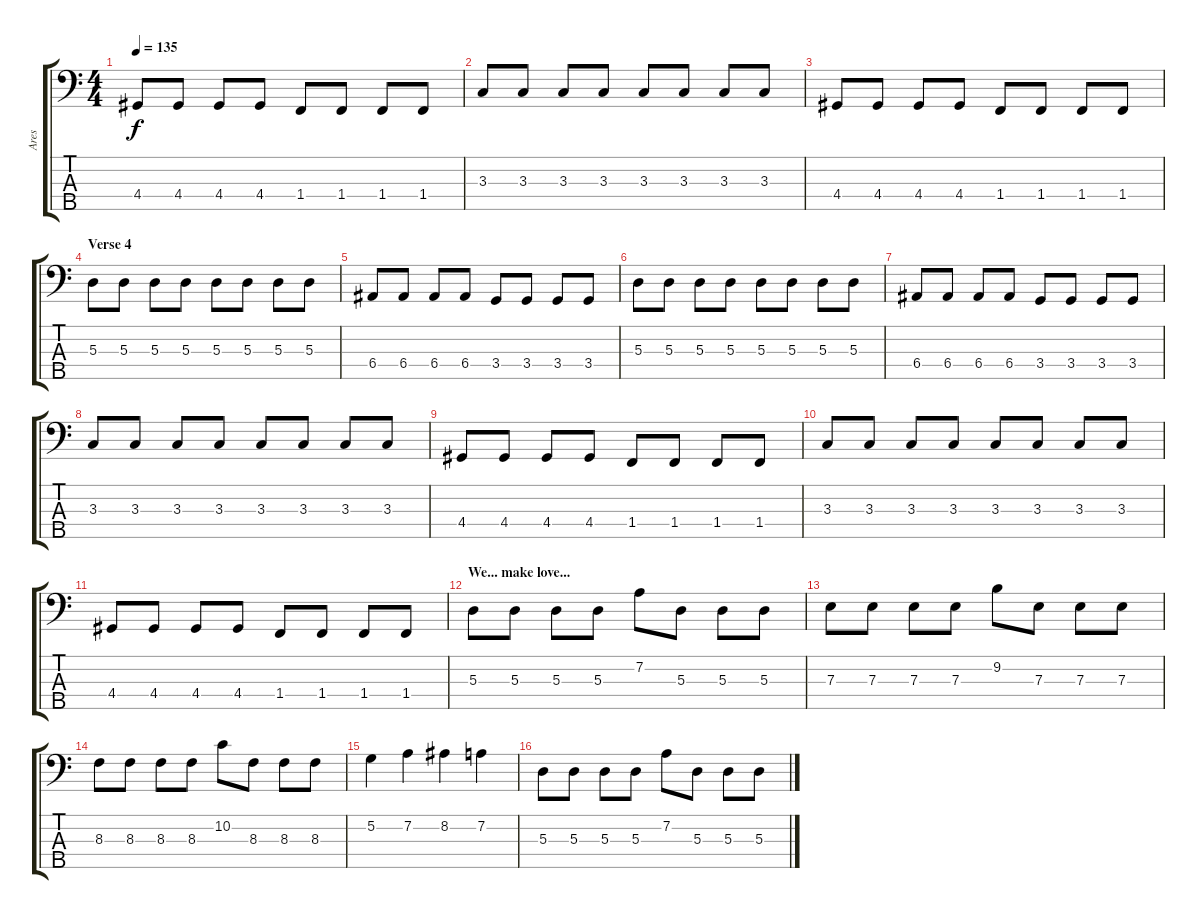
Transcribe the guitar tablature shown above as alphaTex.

\track ("Ares" "Ares") {instrument electricbasspick}
\staff {score tabs}
\tuning (G2 D2 A1 E1 B0) {hide}
\ts (4 4)
\tempo 135
\clef f4
\ks c
4.4.8{dy f} 4.4.8 4.4.8 4.4.8 1.4.8 1.4.8 1.4.8 1.4.8 |
3.3.8 3.3.8 3.3.8 3.3.8 3.3.8 3.3.8 3.3.8 3.3.8 |
4.4.8 4.4.8 4.4.8 4.4.8 1.4.8 1.4.8 1.4.8 1.4.8 |
\section ("" "Verse 4")
5.3.8 5.3.8 5.3.8 5.3.8 5.3.8 5.3.8 5.3.8 5.3.8 |
6.4.8 6.4.8 6.4.8 6.4.8 3.4.8 3.4.8 3.4.8 3.4.8 |
5.3.8 5.3.8 5.3.8 5.3.8 5.3.8 5.3.8 5.3.8 5.3.8 |
6.4.8 6.4.8 6.4.8 6.4.8 3.4.8 3.4.8 3.4.8 3.4.8 |
3.3.8 3.3.8 3.3.8 3.3.8 3.3.8 3.3.8 3.3.8 3.3.8 |
4.4.8 4.4.8 4.4.8 4.4.8 1.4.8 1.4.8 1.4.8 1.4.8 |
3.3.8 3.3.8 3.3.8 3.3.8 3.3.8 3.3.8 3.3.8 3.3.8 |
4.4.8 4.4.8 4.4.8 4.4.8 1.4.8 1.4.8 1.4.8 1.4.8 |
\section ("" "We... make love...")
5.3.8 5.3.8 5.3.8 5.3.8 7.2.8 5.3.8 5.3.8 5.3.8 |
7.3.8 7.3.8 7.3.8 7.3.8 9.2.8 7.3.8 7.3.8 7.3.8 |
8.3.8 8.3.8 8.3.8 8.3.8 10.2.8 8.3.8 8.3.8 8.3.8 |
5.2.4 7.2.4 8.2.4 7.2.4 |
5.3.8 5.3.8 5.3.8 5.3.8 7.2.8 5.3.8 5.3.8 5.3.8
